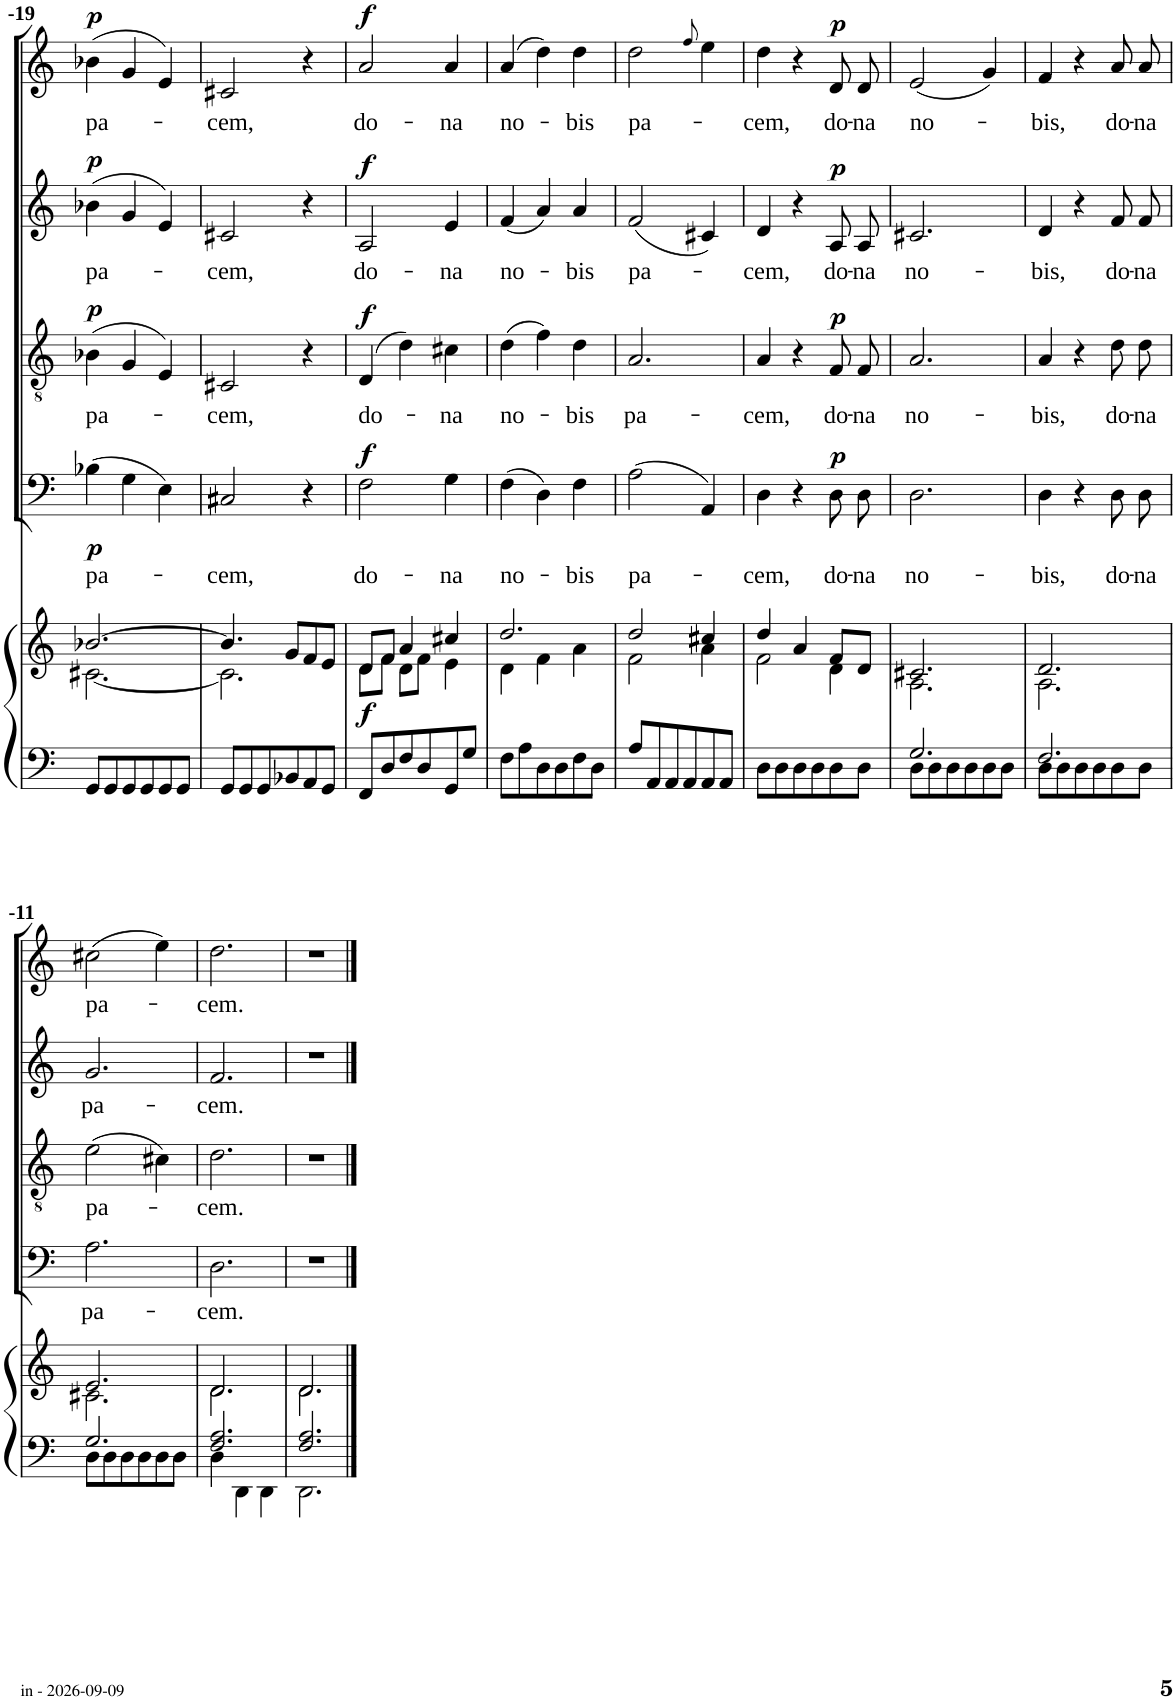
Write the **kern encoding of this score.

**kern	**kern	**dynam	**kern	**text	**dynam	**kern	**text	**dynam	**kern	**text	**dynam	**kern	**text	**dynam
*part5	*part5	*part5	*part4	*part4	*part4	*part3	*part3	*part3	*part2	*part2	*part2	*part1	*part1	*part1
*staff6	*staff5	*staff5/6	*staff4	*staff4	*staff4	*staff3	*staff3	*staff3	*staff2	*staff2	*staff2	*staff1	*staff1	*staff1
*I"Organ	*	*	*I"Bass	*	*	*I"Tenor	*	*	*I"Alto	*	*	*I"Soprano	*	*
!!LO:PB:g=z
*clefF4	*clefG2	*	*clefF4	*	*	*clefGv2	*	*	*clefG2	*	*	*clefG2	*	*
*k[]	*k[]	*	*k[]	*	*	*k[]	*	*	*k[]	*	*	*k[]	*	*
*M3/4	*M3/4	*	*M3/4	*	*	*M3/4	*	*	*M3/4	*	*	*M3/4	*	*
=19-	=19-	=19-	=19-	=19-	=19-	=19-	=19-	=19-	=19-	=19-	=19-	=19-	=19-	=19-
*	*^	*	*	*	*	*	*	*	*	*	*	*	*	*
!	!	!	!	!	!LO:LY:b	!LO:DY:b	!	!LO:LY:b	!LO:DY:a	!	!LO:LY:b	!LO:DY:a	!	!LO:LY:b	!LO:DY:a
8GG/L	[2.b-X/	[2.c#X\	.	(4B-X\	pa-	p	(4B-X\	pa-	p	(4b-X\	pa-	p	(4b-X\	pa-	p
8GG/	.	.	.	.	.	.	.	.	.	.	.	.	.	.	.
8GG/	.	.	.	4G\	.	.	4G/	.	.	4g/	.	.	4g/	.	.
8GG/	.	.	.	.	.	.	.	.	.	.	.	.	.	.	.
8GG/	.	.	.	4E\)	.	.	4E/)	.	.	4e/)	.	.	4e/)	.	.
8GG/J	.	.	.	.	.	.	.	.	.	.	.	.	.	.	.
=18-	=18-	=18-	=18-	=18-	=18-	=18-	=18-	=18-	=18-	=18-	=18-	=18-	=18-	=18-	=18-
!	!	!	!	!	!LO:LY:b	!	!	!LO:LY:b	!	!	!LO:LY:b	!	!	!LO:LY:b	!
8GG/L	4.b-/]	2.c#\]	.	2C#X/	-cem,	.	2C#X/	-cem,	.	2c#X/	-cem,	.	2c#X/	-cem,	.
8GG/	.	.	.	.	.	.	.	.	.	.	.	.	.	.	.
8GG/	.	.	.	.	.	.	.	.	.	.	.	.	.	.	.
8BB-X/	8g/L	.	.	.	.	.	.	.	.	.	.	.	.	.	.
8AA/	8f/	.	.	4r	.	.	4r	.	.	4r	.	.	4r	.	.
8GG/J	8e/J	.	.	.	.	.	.	.	.	.	.	.	.	.	.
=17-	=17-	=17-	=17-	=17-	=17-	=17-	=17-	=17-	=17-	=17-	=17-	=17-	=17-	=17-	=17-
!	!	!	!LO:DY:b	!	!LO:LY:b	!LO:DY:a	!	!LO:LY:b	!LO:DY:a	!	!LO:LY:b	!LO:DY:a	!	!LO:LY:b	!LO:DY:a
8FF/L	8d/L	8d\L	f	2F\	do-	f	(4D/	do-	f	2A/	do-	f	2a/	do-	f
8D/	8f/J	8f\J	.	.	.	.	.	.	.	.	.	.	.	.	.
8F/	4a/	8d\L	.	.	.	.	4d\)	.	.	.	.	.	.	.	.
8D/	.	8f\J	.	.	.	.	.	.	.	.	.	.	.	.	.
!	!	!	!	!	!LO:LY:b	!	!	!LO:LY:b	!	!	!LO:LY:b	!	!	!LO:LY:b	!
8GG/	4cc#X/	4e\	.	4G\	-na	.	4c#X\	-na	.	4e/	-na	.	4a/	-na	.
8G/J	.	.	.	.	.	.	.	.	.	.	.	.	.	.	.
=16-	=16-	=16-	=16-	=16-	=16-	=16-	=16-	=16-	=16-	=16-	=16-	=16-	=16-	=16-	=16-
!	!	!	!	!	!LO:LY:b	!	!	!LO:LY:b	!	!	!LO:LY:b	!	!	!LO:LY:b	!
8F\L	2.dd/	4d\	.	(4F\	no-	.	(4d\	no-	.	(4f/	no-	.	(4a/	no-	.
8A\	.	.	.	.	.	.	.	.	.	.	.	.	.	.	.
8D\	.	4f\	.	4D\)	.	.	4f\)	.	.	4a/)	.	.	4dd\)	.	.
8D\	.	.	.	.	.	.	.	.	.	.	.	.	.	.	.
!	!	!	!	!	!LO:LY:b	!	!	!LO:LY:b	!	!	!LO:LY:b	!	!	!LO:LY:b	!
8F\	.	4a\	.	4F\	-bis	.	4d\	-bis	.	4a/	-bis	.	4dd\	-bis	.
8D\J	.	.	.	.	.	.	.	.	.	.	.	.	.	.	.
=15-	=15-	=15-	=15-	=15-	=15-	=15-	=15-	=15-	=15-	=15-	=15-	=15-	=15-	=15-	=15-
!	!	!	!	!	!LO:LY:b	!	!	!LO:LY:b	!	!	!LO:LY:b	!	!	!LO:LY:b	!
8A/L	2dd/	2f\	.	(2A\	pa-	.	2.A/	pa-	.	(2f/	pa-	.	2dd\	pa-	.
8AA/	.	.	.	.	.	.	.	.	.	.	.	.	.	.	.
8AA/	.	.	.	.	.	.	.	.	.	.	.	.	.	.	.
8AA/	.	.	.	.	.	.	.	.	.	.	.	.	.	.	.
.	.	.	.	.	.	.	.	.	.	.	.	.	8qff/	.	.
8AA/	4cc#X/	4a\	.	4AA/)	.	.	.	.	.	4c#X/)	.	.	4ee\	.	.
8AA/J	.	.	.	.	.	.	.	.	.	.	.	.	.	.	.
=14-	=14-	=14-	=14-	=14-	=14-	=14-	=14-	=14-	=14-	=14-	=14-	=14-	=14-	=14-	=14-
!	!	!	!	!	!LO:LY:b	!	!	!LO:LY:b	!	!	!LO:LY:b	!	!	!LO:LY:b	!
8D\L	4dd/	2f\	.	4D\	-cem,	.	4A/	-cem,	.	4d/	-cem,	.	4dd\	-cem,	.
8D\	.	.	.	.	.	.	.	.	.	.	.	.	.	.	.
8D\	4a/	.	.	4r	.	.	4r	.	.	4r	.	.	4r	.	.
8D\	.	.	.	.	.	.	.	.	.	.	.	.	.	.	.
!	!	!	!	!	!LO:LY:b	!LO:DY:a	!	!LO:LY:b	!LO:DY:a	!	!LO:LY:b	!LO:DY:a	!	!LO:LY:b	!LO:DY:a
8D\	8f/L	4d\	.	8D\L	do-	p	8F/L	do-	p	8A/L	do-	p	8d/L	do-	p
!	!	!	!	!	!LO:LY:b	!	!	!LO:LY:b	!	!	!LO:LY:b	!	!	!LO:LY:b	!
8D\J	8d/J	.	.	8D\J	-na	.	8F/J	-na	.	8A/J	-na	.	8d/J	-na	.
=13-	=13-	=13-	=13-	=13-	=13-	=13-	=13-	=13-	=13-	=13-	=13-	=13-	=13-	=13-	=13-
*^	*	*	*	*	*	*	*	*	*	*	*	*	*	*	*
!	!	!	!	!	!	!LO:LY:b	!	!	!LO:LY:b	!	!	!LO:LY:b	!	!	!LO:LY:b	!
2.G/	8D\L	2.c#X/	2.A\	.	2.D\	no-	.	2.A/	no-	.	2.c#X/	no-	.	(2e/	no-	.
.	8D\	.	.	.	.	.	.	.	.	.	.	.	.	.	.	.
.	8D\	.	.	.	.	.	.	.	.	.	.	.	.	.	.	.
.	8D\	.	.	.	.	.	.	.	.	.	.	.	.	.	.	.
.	8D\	.	.	.	.	.	.	.	.	.	.	.	.	4g/)	.	.
.	8D\J	.	.	.	.	.	.	.	.	.	.	.	.	.	.	.
=12-	=12-	=12-	=12-	=12-	=12-	=12-	=12-	=12-	=12-	=12-	=12-	=12-	=12-	=12-	=12-	=12-
!	!	!	!	!	!	!LO:LY:b	!	!	!LO:LY:b	!	!	!LO:LY:b	!	!	!LO:LY:b	!
2.F/	8D\L	2.d/	2.A\	.	4D\	-bis,	.	4A/	-bis,	.	4d/	-bis,	.	4f/	-bis,	.
.	8D\	.	.	.	.	.	.	.	.	.	.	.	.	.	.	.
.	8D\	.	.	.	4r	.	.	4r	.	.	4r	.	.	4r	.	.
.	8D\	.	.	.	.	.	.	.	.	.	.	.	.	.	.	.
!	!	!	!	!	!	!LO:LY:b	!	!	!LO:LY:b	!	!	!LO:LY:b	!	!	!LO:LY:b	!
.	8D\	.	.	.	8D\L	do-	.	8d\L	do-	.	8f/L	do-	.	8a/L	do-	.
!	!	!	!	!	!	!LO:LY:b	!	!	!LO:LY:b	!	!	!LO:LY:b	!	!	!LO:LY:b	!
.	8D\J	.	.	.	8D\J	-na	.	8d\J	-na	.	8f/J	-na	.	8a/J	-na	.
!!LO:LB:g=z
=11-	=11-	=11-	=11-	=11-	=11-	=11-	=11-	=11-	=11-	=11-	=11-	=11-	=11-	=11-	=11-	=11-
!	!	!	!	!	!	!LO:LY:b	!	!	!LO:LY:b	!	!	!LO:LY:b	!	!	!LO:LY:b	!
2.G/	8D\L	2.e/	2.c#X\	.	2.A\	pa-	.	(2e\	pa-	.	2.g/	pa-	.	(2cc#X\	pa-	.
.	8D\	.	.	.	.	.	.	.	.	.	.	.	.	.	.	.
.	8D\	.	.	.	.	.	.	.	.	.	.	.	.	.	.	.
.	8D\	.	.	.	.	.	.	.	.	.	.	.	.	.	.	.
.	8D\	.	.	.	.	.	.	4c#X\)	.	.	.	.	.	4ee\)	.	.
.	8D\J	.	.	.	.	.	.	.	.	.	.	.	.	.	.	.
=10-	=10-	=10-	=10-	=10-	=10-	=10-	=10-	=10-	=10-	=10-	=10-	=10-	=10-	=10-	=10-	=10-
!	!	!	!	!	!	!LO:LY:b	!	!	!LO:LY:b	!	!	!LO:LY:b	!	!	!LO:LY:b	!
2.F/ 2.A/	4D\	2.d/	2.d\	.	2.D\	-cem.	.	2.d\	-cem.	.	2.f/	-cem.	.	2.dd\	-cem.	.
.	4DD\	.	.	.	.	.	.	.	.	.	.	.	.	.	.	.
.	4DD\	.	.	.	.	.	.	.	.	.	.	.	.	.	.	.
=9-	=9-	=9-	=9-	=9-	=9-	=9-	=9-	=9-	=9-	=9-	=9-	=9-	=9-	=9-	=9-	=9-
2.F/ 2.A/	2.DD\	2.d/	2.d\	.	2.r	.	.	2.r	.	.	2.r	.	.	2.r	.	.
*v	*v	*	*	*	*	*	*	*	*	*	*	*	*	*	*	*
*	*v	*v	*	*	*	*	*	*	*	*	*	*	*	*	*
==	==	==	==	==	==	==	==	==	==	==	==	==	==	==
*-	*-	*-	*-	*-	*-	*-	*-	*-	*-	*-	*-	*-	*-	*-
